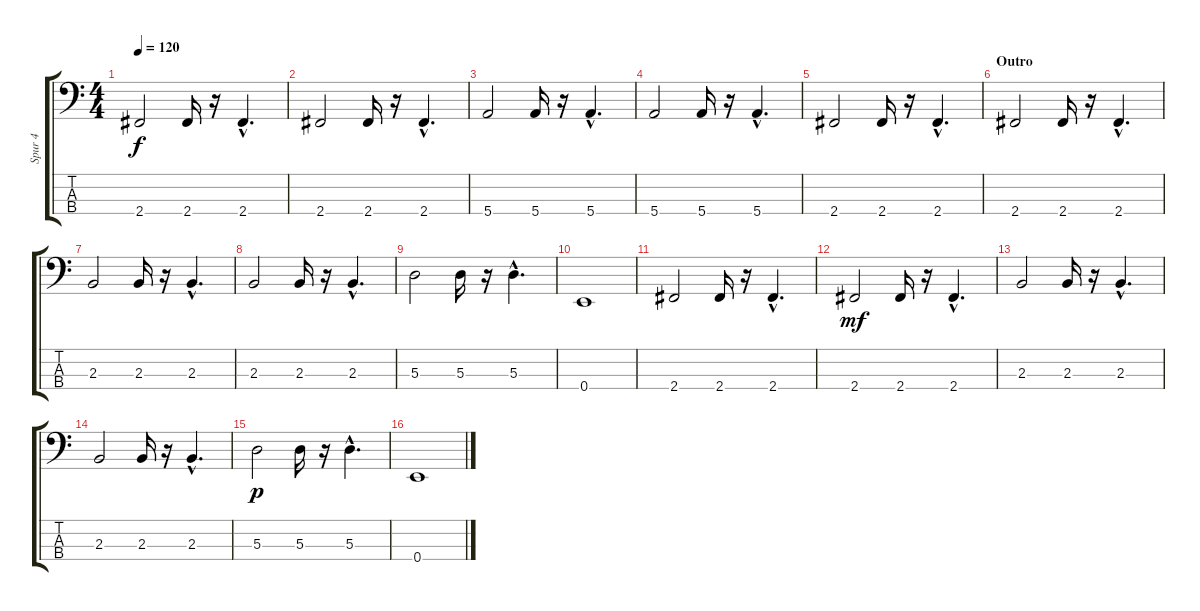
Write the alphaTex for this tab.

\track ("Spur 4" "Spur 4") {instrument electricbasspick}
\staff {score tabs}
\tuning (G2 D2 A1 E1) {hide}
\ts (4 4)
\tempo 120
\clef f4
\ks c
2.4.2{dy f} 2.4.16 r.16 2.4{hac}.4{d} |
2.4.2 2.4.16 r.16 2.4{hac}.4{d} |
5.4.2 5.4.16 r.16 5.4{hac}.4{d} |
5.4.2 5.4.16 r.16 5.4{hac}.4{d} |
2.4.2 2.4.16 r.16 2.4{hac}.4{d} |
\section ("" "Outro")
2.4.2 2.4.16 r.16 2.4{hac}.4{d} |
2.3.2 2.3.16 r.16 2.3{hac}.4{d} |
2.3.2 2.3.16 r.16 2.3{hac}.4{d} |
5.3.2 5.3.16 r.16 5.3{hac}.4{d} |
0.4.1 |
2.4.2 2.4.16 r.16 2.4{hac}.4{d} |
2.4.2{dy mf} 2.4.16 r.16 2.4{hac}.4{d} |
2.3.2 2.3.16 r.16 2.3{hac}.4{d} |
2.3.2 2.3.16 r.16 2.3{hac}.4{d} |
5.3.2{dy p} 5.3.16 r.16 5.3{hac}.4{d} |
0.4.1
